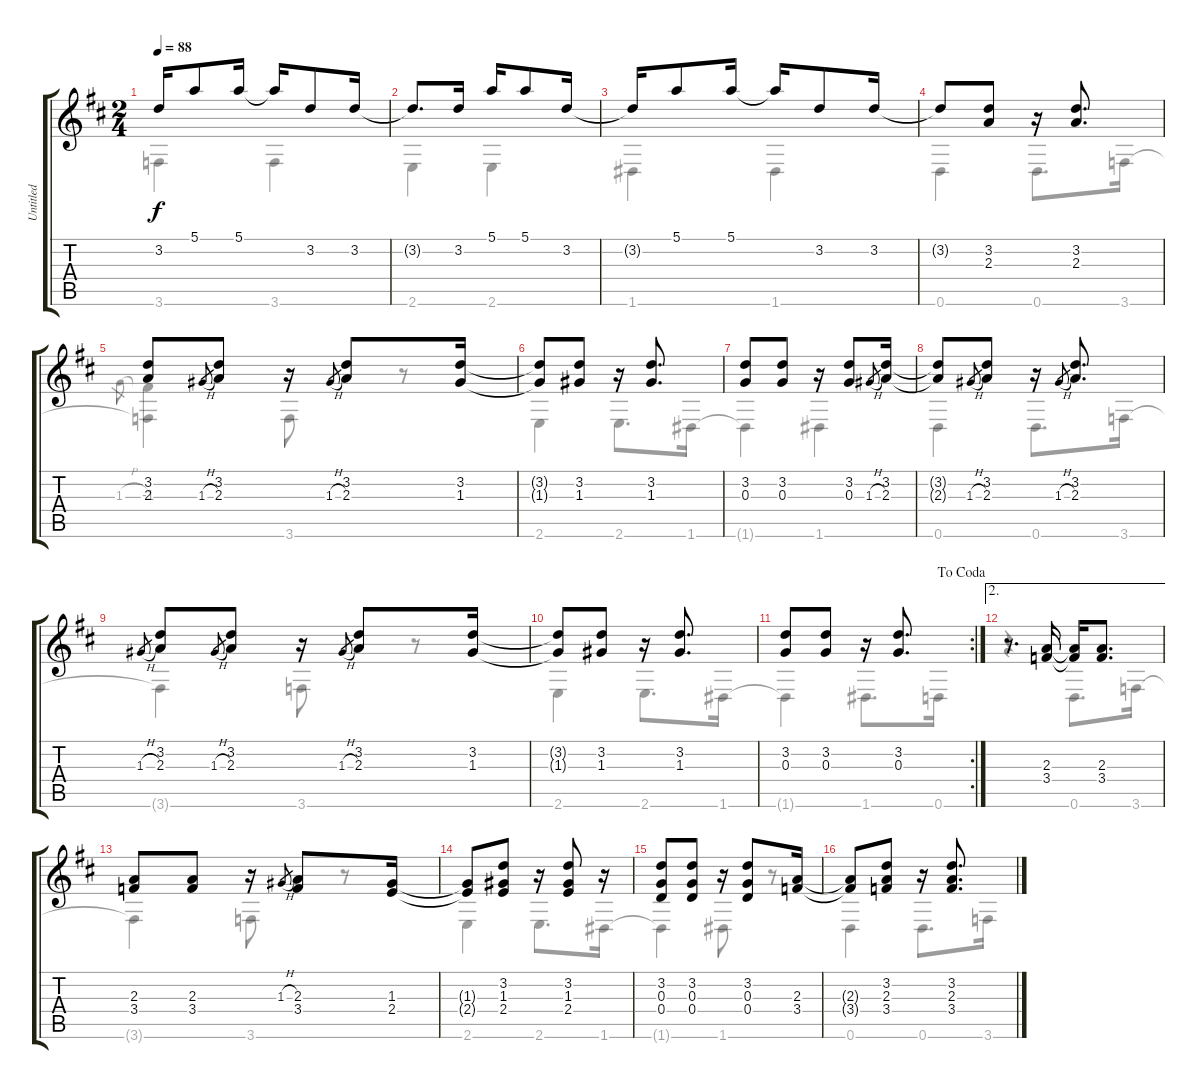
\track ("Untitled" "Untitled") {instrument acousticguitarnylon}
\staff {score tabs}
\tuning (E4 B3 G3 D3 A2 D2) {hide}
\voice
\ts (2 4)
\tempo 88
\clef g2
\ks d
3.2{t}.16{dy f} 5.1.8 5.1.16 5.1{t}.16 3.2.8 3.2.16 |
3.2{t}.8{d} 3.2.16 5.1.16 5.1.8 3.2.16 |
3.2{t}.16 5.1.8 5.1.16 5.1{t}.16 3.2.8 3.2.16 |
3.2{t}.8 (3.2 2.3).8 r.16 (3.2 2.3).8{d} |
(3.2 2.3).8 1.3{h}.8{gr} (3.2 2.3).8 r.16 1.3{h}.8{gr} (3.2 2.3).8 (3.2 1.3).16 |
(3.2{t} 1.3{t}).8 (3.2 1.3).8 r.16 (3.2 1.3).8{d} |
(3.2 0.3).8 (3.2 0.3).8 r.16 (3.2 0.3).8 1.3{h}.8{gr} (3.2 2.3).16 |
(3.2{t} 2.3{t}).8 1.3{h}.8{gr} (3.2 2.3).8 r.16 1.3{h}.8{gr} (3.2 2.3).8{d} |
1.3{h}.8{gr} (3.2 2.3).8 1.3{h}.8{gr} (3.2 2.3).8 r.16 1.3{h}.8{gr} (3.2 2.3).8 (3.2 1.3).16 |
(3.2{t} 1.3{t}).8 (3.2 1.3).8 r.16 (3.2 1.3).8{d} |
\rc 2
\jump dacoda
(3.2 0.3).8 (3.2 0.3).8 r.16 (3.2 0.3).8{d} |
\ae 2
r.8{d} (2.3 3.4).16 (2.3{t} 3.4{t}).16 (2.3 3.4).8{d} |
(2.3 3.4).8 (2.3 3.4).8 r.16 1.3{h}.8{gr} (2.3 3.4).8 (1.3 2.4).16 |
(1.3{t} 2.4{t}).8 (3.2 1.3 2.4).8 r.16 (3.2 1.3 2.4).8 r.16 |
(3.2 0.3 0.4).8 (3.2 0.3 0.4).8 r.16 (3.2 0.3 0.4).8 (2.3 3.4).16 |
(2.3{t} 3.4{t}).8 (3.2 2.3 3.4).8 r.16 (3.2 2.3 3.4).8{d}
\voice
\clef g2
\ottava regular
\simile none
\ks d
3.6.4{dy f} 3.6.4 |
2.6.4 2.6.4 |
1.6.4 1.6.4 |
0.6.4 0.6.8{d} 3.6.16 |
1.3{h}.8{gr} (-1.3 3.6{t}).4 3.6.8 r.8 |
2.6.4 2.6.8{d} 1.6.16 |
1.6{t}.4 1.6.4 |
0.6.4 0.6.8{d} 3.6.16 |
3.6{t}.4 3.6.8 r.8 |
2.6.4 2.6.8{d} 1.6.16 |
1.6{t}.4 1.6.8{d} 0.6.16 |
r.4 0.6.8{d} 3.6.16 |
3.6{t}.4 3.6.8 r.8 |
2.6.4 2.6.8{d} 1.6.16 |
1.6{t}.4 1.6.8 r.8 |
0.6.4 0.6.8{d} 3.6.16
